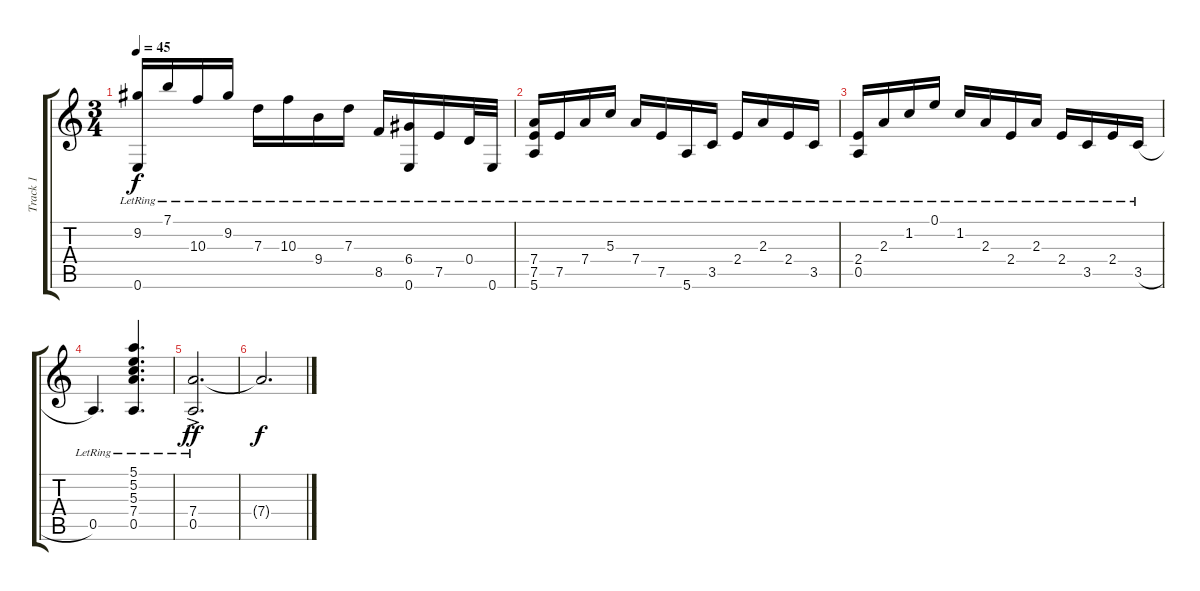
\track ("Track 1" "Track 1") {instrument acousticguitarnylon}
\staff {score tabs}
\tuning (E4 B3 G3 D3 A2 E2) {hide}
\ts (3 4)
\tempo 45
\clef g2
\ks c
(9.2{lr} 0.6{lr}).16{dy f} 7.1{lr}.16 10.3{lr}.16 9.2{lr}.16 7.3{lr}.16 10.3{lr}.16 9.4{lr}.16 7.3{lr}.16 8.5{lr}.16 (6.4{lr} 0.6{lr}).16 7.5{lr}.16 0.4{lr}.32 0.6{lr}.32 |
(7.4{lr} 7.5{lr} 5.6{lr}).16 7.5{lr}.16 7.4{lr}.16 5.3{lr}.16 7.4{lr}.16 7.5{lr}.16 5.6{lr}.16 3.5{lr}.16 2.4{lr}.16 2.3{lr}.16 2.4{lr}.16 3.5{lr}.16 |
(2.4{lr} 0.5{lr}).16 2.3{lr}.16 1.2{lr}.16 0.1{lr}.16 1.2{lr}.16 2.3{lr}.16 2.4{lr}.16 2.3{lr}.16 2.4{lr}.16 3.5{lr}.16 2.4{lr}.16 3.5{h lr}.16 |
0.5{lr}.4{d} (5.1{lr} 5.2{lr} 5.3{lr} 7.4{lr} 0.5{lr}).4{d} |
(7.4{ac lr} 0.5{lr}).2{d dy ff} |
7.4{t}.2{d dy f}
